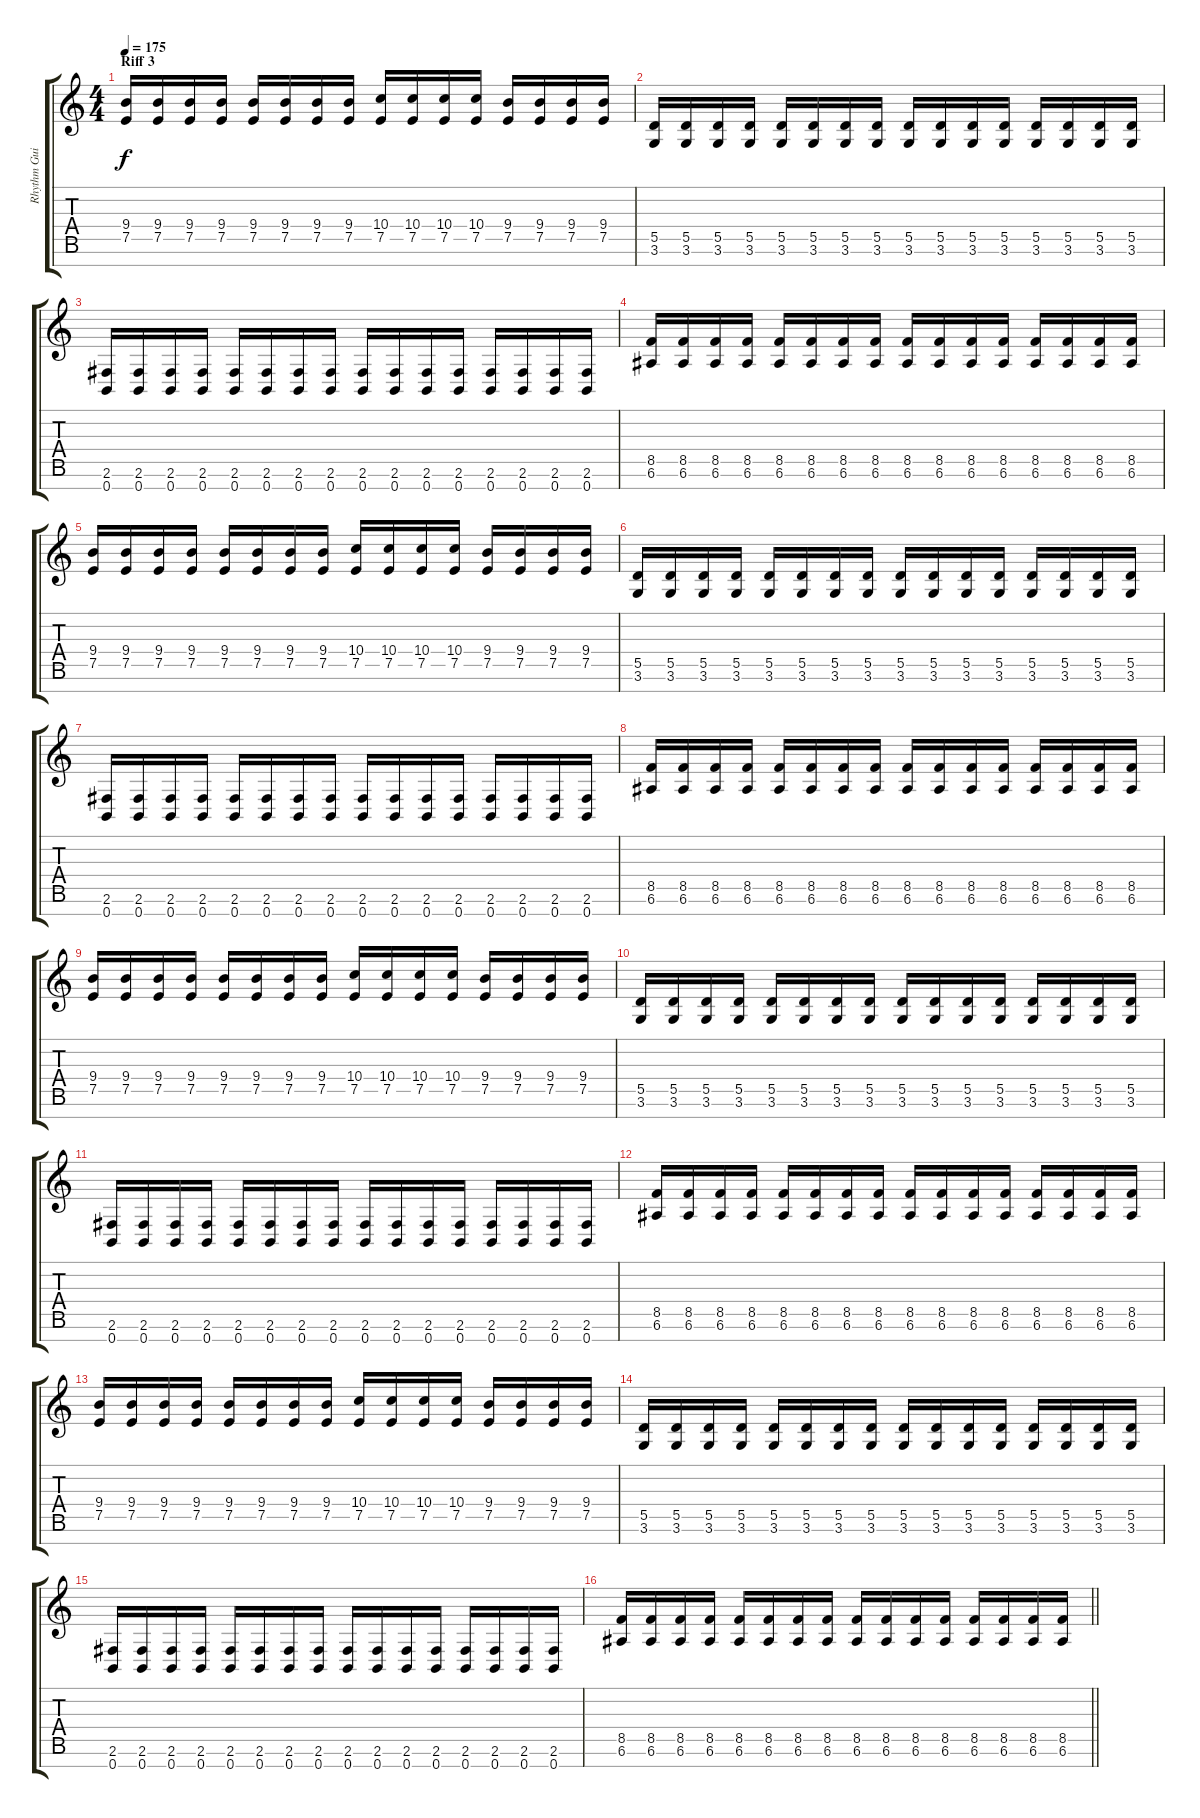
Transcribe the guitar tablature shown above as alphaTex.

\track ("Rhythm Guitar 2" "Rhythm Gui") {instrument overdrivenguitar}
\staff {score tabs}
\tuning (E4 B3 G3 D3 A2 E2 B1) {hide}
\ts (4 4)
\section ("" "Riff 3")
\tempo 175
\clef g2
\ks c
(9.4 7.5).16{dy f} (9.4 7.5).16 (9.4 7.5).16 (9.4 7.5).16 (9.4 7.5).16 (9.4 7.5).16 (9.4 7.5).16 (9.4 7.5).16 (10.4 7.5).16 (10.4 7.5).16 (10.4 7.5).16 (10.4 7.5).16 (9.4 7.5).16 (9.4 7.5).16 (9.4 7.5).16 (9.4 7.5).16 |
(5.5 3.6).16 (5.5 3.6).16 (5.5 3.6).16 (5.5 3.6).16 (5.5 3.6).16 (5.5 3.6).16 (5.5 3.6).16 (5.5 3.6).16 (5.5 3.6).16 (5.5 3.6).16 (5.5 3.6).16 (5.5 3.6).16 (5.5 3.6).16 (5.5 3.6).16 (5.5 3.6).16 (5.5 3.6).16 |
(2.6 0.7).16 (2.6 0.7).16 (2.6 0.7).16 (2.6 0.7).16 (2.6 0.7).16 (2.6 0.7).16 (2.6 0.7).16 (2.6 0.7).16 (2.6 0.7).16 (2.6 0.7).16 (2.6 0.7).16 (2.6 0.7).16 (2.6 0.7).16 (2.6 0.7).16 (2.6 0.7).16 (2.6 0.7).16 |
(8.5 6.6).16 (8.5 6.6).16 (8.5 6.6).16 (8.5 6.6).16 (8.5 6.6).16 (8.5 6.6).16 (8.5 6.6).16 (8.5 6.6).16 (8.5 6.6).16 (8.5 6.6).16 (8.5 6.6).16 (8.5 6.6).16 (8.5 6.6).16 (8.5 6.6).16 (8.5 6.6).16 (8.5 6.6).16 |
(9.4 7.5).16 (9.4 7.5).16 (9.4 7.5).16 (9.4 7.5).16 (9.4 7.5).16 (9.4 7.5).16 (9.4 7.5).16 (9.4 7.5).16 (10.4 7.5).16 (10.4 7.5).16 (10.4 7.5).16 (10.4 7.5).16 (9.4 7.5).16 (9.4 7.5).16 (9.4 7.5).16 (9.4 7.5).16 |
(5.5 3.6).16 (5.5 3.6).16 (5.5 3.6).16 (5.5 3.6).16 (5.5 3.6).16 (5.5 3.6).16 (5.5 3.6).16 (5.5 3.6).16 (5.5 3.6).16 (5.5 3.6).16 (5.5 3.6).16 (5.5 3.6).16 (5.5 3.6).16 (5.5 3.6).16 (5.5 3.6).16 (5.5 3.6).16 |
(2.6 0.7).16 (2.6 0.7).16 (2.6 0.7).16 (2.6 0.7).16 (2.6 0.7).16 (2.6 0.7).16 (2.6 0.7).16 (2.6 0.7).16 (2.6 0.7).16 (2.6 0.7).16 (2.6 0.7).16 (2.6 0.7).16 (2.6 0.7).16 (2.6 0.7).16 (2.6 0.7).16 (2.6 0.7).16 |
(8.5 6.6).16 (8.5 6.6).16 (8.5 6.6).16 (8.5 6.6).16 (8.5 6.6).16 (8.5 6.6).16 (8.5 6.6).16 (8.5 6.6).16 (8.5 6.6).16 (8.5 6.6).16 (8.5 6.6).16 (8.5 6.6).16 (8.5 6.6).16 (8.5 6.6).16 (8.5 6.6).16 (8.5 6.6).16 |
(9.4 7.5).16 (9.4 7.5).16 (9.4 7.5).16 (9.4 7.5).16 (9.4 7.5).16 (9.4 7.5).16 (9.4 7.5).16 (9.4 7.5).16 (10.4 7.5).16 (10.4 7.5).16 (10.4 7.5).16 (10.4 7.5).16 (9.4 7.5).16 (9.4 7.5).16 (9.4 7.5).16 (9.4 7.5).16 |
(5.5 3.6).16 (5.5 3.6).16 (5.5 3.6).16 (5.5 3.6).16 (5.5 3.6).16 (5.5 3.6).16 (5.5 3.6).16 (5.5 3.6).16 (5.5 3.6).16 (5.5 3.6).16 (5.5 3.6).16 (5.5 3.6).16 (5.5 3.6).16 (5.5 3.6).16 (5.5 3.6).16 (5.5 3.6).16 |
(2.6 0.7).16 (2.6 0.7).16 (2.6 0.7).16 (2.6 0.7).16 (2.6 0.7).16 (2.6 0.7).16 (2.6 0.7).16 (2.6 0.7).16 (2.6 0.7).16 (2.6 0.7).16 (2.6 0.7).16 (2.6 0.7).16 (2.6 0.7).16 (2.6 0.7).16 (2.6 0.7).16 (2.6 0.7).16 |
(8.5 6.6).16 (8.5 6.6).16 (8.5 6.6).16 (8.5 6.6).16 (8.5 6.6).16 (8.5 6.6).16 (8.5 6.6).16 (8.5 6.6).16 (8.5 6.6).16 (8.5 6.6).16 (8.5 6.6).16 (8.5 6.6).16 (8.5 6.6).16 (8.5 6.6).16 (8.5 6.6).16 (8.5 6.6).16 |
(9.4 7.5).16 (9.4 7.5).16 (9.4 7.5).16 (9.4 7.5).16 (9.4 7.5).16 (9.4 7.5).16 (9.4 7.5).16 (9.4 7.5).16 (10.4 7.5).16 (10.4 7.5).16 (10.4 7.5).16 (10.4 7.5).16 (9.4 7.5).16 (9.4 7.5).16 (9.4 7.5).16 (9.4 7.5).16 |
(5.5 3.6).16 (5.5 3.6).16 (5.5 3.6).16 (5.5 3.6).16 (5.5 3.6).16 (5.5 3.6).16 (5.5 3.6).16 (5.5 3.6).16 (5.5 3.6).16 (5.5 3.6).16 (5.5 3.6).16 (5.5 3.6).16 (5.5 3.6).16 (5.5 3.6).16 (5.5 3.6).16 (5.5 3.6).16 |
(2.6 0.7).16 (2.6 0.7).16 (2.6 0.7).16 (2.6 0.7).16 (2.6 0.7).16 (2.6 0.7).16 (2.6 0.7).16 (2.6 0.7).16 (2.6 0.7).16 (2.6 0.7).16 (2.6 0.7).16 (2.6 0.7).16 (2.6 0.7).16 (2.6 0.7).16 (2.6 0.7).16 (2.6 0.7).16 |
\barLineRight lightlight
(8.5 6.6).16 (8.5 6.6).16 (8.5 6.6).16 (8.5 6.6).16 (8.5 6.6).16 (8.5 6.6).16 (8.5 6.6).16 (8.5 6.6).16 (8.5 6.6).16 (8.5 6.6).16 (8.5 6.6).16 (8.5 6.6).16 (8.5 6.6).16 (8.5 6.6).16 (8.5 6.6).16 (8.5 6.6).16
